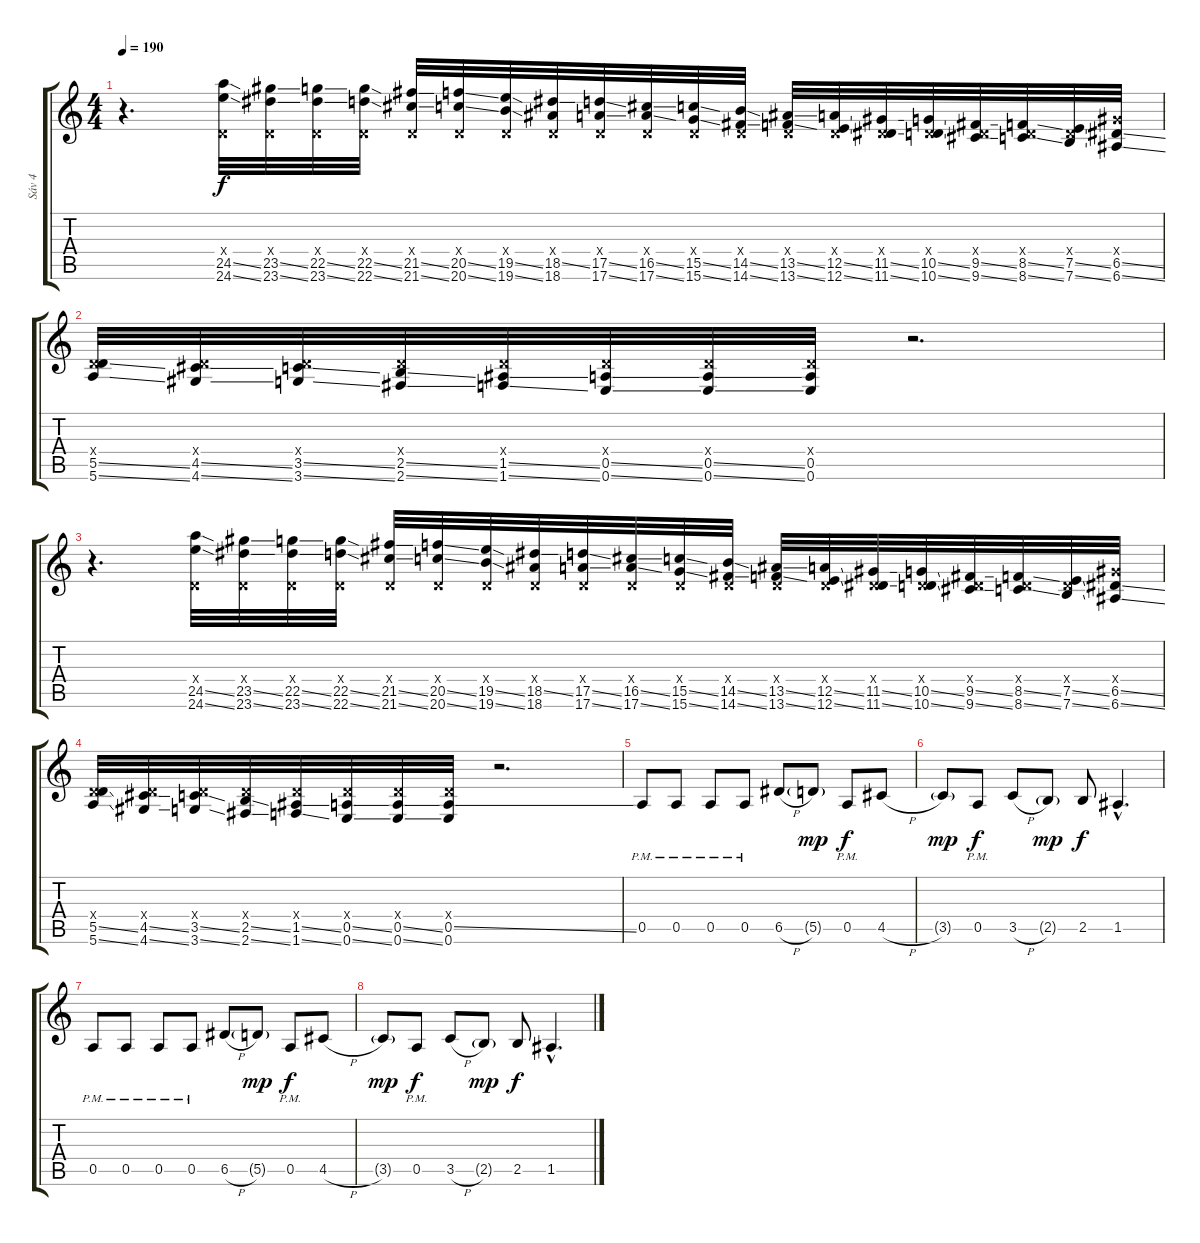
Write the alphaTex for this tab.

\track ("Sáv 4" "Sáv 4") {instrument distortionguitar}
\staff {score tabs}
\tuning (E4 B3 G3 D3 A2 E2) {hide}
\ts (4 4)
\tempo 190
\clef g2
\ks c
r.4{d dy f} (0.4{x} 24.5{ss} 24.6{ss}).32 (0.4{x} 23.5{ss} 23.6{ss}).32 (0.4{x} 22.5{ss} 23.6{ss}).32 (0.4{x} 22.5{ss} 22.6{ss}).32 (0.4{x} 21.5{ss} 21.6{ss}).32 (0.4{x} 20.5{ss} 20.6{ss}).32 (0.4{x} 19.5{ss} 19.6{ss}).32 (0.4{x} 18.5{ss} 18.6).32 (0.4{x} 17.5{ss} 17.6{ss}).32 (0.4{x} 16.5{ss} 17.6{ss}).32 (0.4{x} 15.5{ss} 15.6{ss}).32 (0.4{x} 14.5{ss} 14.6{ss}).32 (0.4{x} 13.5{ss} 13.6{ss}).32 (0.4{x} 12.5{ss} 12.6{ss}).32 (0.4{x} 11.5{ss} 11.6{ss}).32 (0.4{x} 10.5{ss} 10.6{ss}).32 (0.4{x} 9.5{ss} 9.6{ss}).32 (0.4{x} 8.5{ss} 8.6{ss}).32 (0.4{x} 7.5{ss} 7.6{ss}).32 (6.4{x} 6.5{ss} 6.6{ss}).32 |
(0.4{x} 5.5{ss} 5.6{ss}).32 (0.4{x} 4.5{ss} 4.6{ss}).32 (0.4{x} 3.5{ss} 3.6{ss}).32 (0.4{x} 2.5{ss} 2.6{ss}).32 (0.4{x} 1.5{ss} 1.6{ss}).32 (0.4{x} 0.5{ss} 0.6{ss}).32 (0.4{x} 0.5{ss} 0.6{ss}).32 (0.4{x} 0.5 0.6).32 r.2{d} |
r.4{d} (0.4{x} 24.5{ss} 24.6{ss}).32 (0.4{x} 23.5{ss} 23.6{ss}).32 (0.4{x} 22.5{ss} 23.6{ss}).32 (0.4{x} 22.5{ss} 22.6{ss}).32 (0.4{x} 21.5{ss} 21.6{ss}).32 (0.4{x} 20.5{ss} 20.6{ss}).32 (0.4{x} 19.5{ss} 19.6{ss}).32 (0.4{x} 18.5{ss} 18.6).32 (0.4{x} 17.5{ss} 17.6{ss}).32 (0.4{x} 16.5{ss} 17.6{ss}).32 (0.4{x} 15.5{ss} 15.6{ss}).32 (0.4{x} 14.5{ss} 14.6{ss}).32 (0.4{x} 13.5{ss} 13.6{ss}).32 (0.4{x} 12.5{ss} 12.6{ss}).32 (0.4{x} 11.5{ss} 11.6{ss}).32 (0.4{x} 10.5{ss} 10.6{ss}).32 (0.4{x} 9.5{ss} 9.6{ss}).32 (0.4{x} 8.5{ss} 8.6{ss}).32 (0.4{x} 7.5{ss} 7.6{ss}).32 (6.4{x} 6.5{ss} 6.6{ss}).32 |
(0.4{x} 5.5{ss} 5.6{ss}).32 (0.4{x} 4.5{ss} 4.6{ss}).32 (0.4{x} 3.5{ss} 3.6{ss}).32 (0.4{x} 2.5{ss} 2.6{ss}).32 (0.4{x} 1.5{ss} 1.6{ss}).32 (0.4{x} 0.5{ss} 0.6{ss}).32 (0.4{x} 0.5{ss} 0.6{ss}).32 (0.4{x} 0.5{ss} 0.6).32 r.2{d} |
0.5{pm}.8 0.5{pm}.8 0.5{pm}.8 0.5{pm}.8 6.5{h}.8 5.5{g}.8{dy mp} 0.5{pm}.8{dy f} 4.5{h}.8 |
3.5{g}.8{dy mp} 0.5{pm}.8{dy f} 3.5{h}.8 2.5{g}.8{dy mp} 2.5.8{dy f} 1.5{hac}.4{d} |
0.5{pm}.8 0.5{pm}.8 0.5{pm}.8 0.5{pm}.8 6.5{h}.8 5.5{g}.8{dy mp} 0.5{pm}.8{dy f} 4.5{h}.8 |
3.5{g}.8{dy mp} 0.5{pm}.8{dy f} 3.5{h}.8 2.5{g}.8{dy mp} 2.5.8{dy f} 1.5{hac}.4{d}
